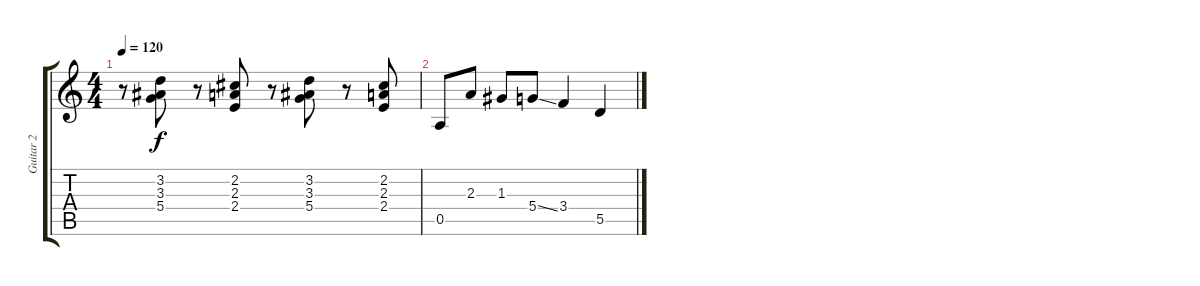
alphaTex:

\track ("Guitar 2" "Guitar 2") {instrument acousticguitarnylon}
\staff {score tabs}
\tuning (E4 B3 G3 D3 A2 E2) {hide}
\ts (4 4)
\tempo 120
\clef g2
\ks c
r.8{dy f} (3.2 3.3 5.4).8 r.8 (2.2 2.3 2.4).8 r.8 (3.2 3.3 5.4).8 r.8 (2.2 2.3 2.4).8 |
0.5.8 2.3.8 1.3.8 5.4{ss}.8 3.4.4 5.5.4
